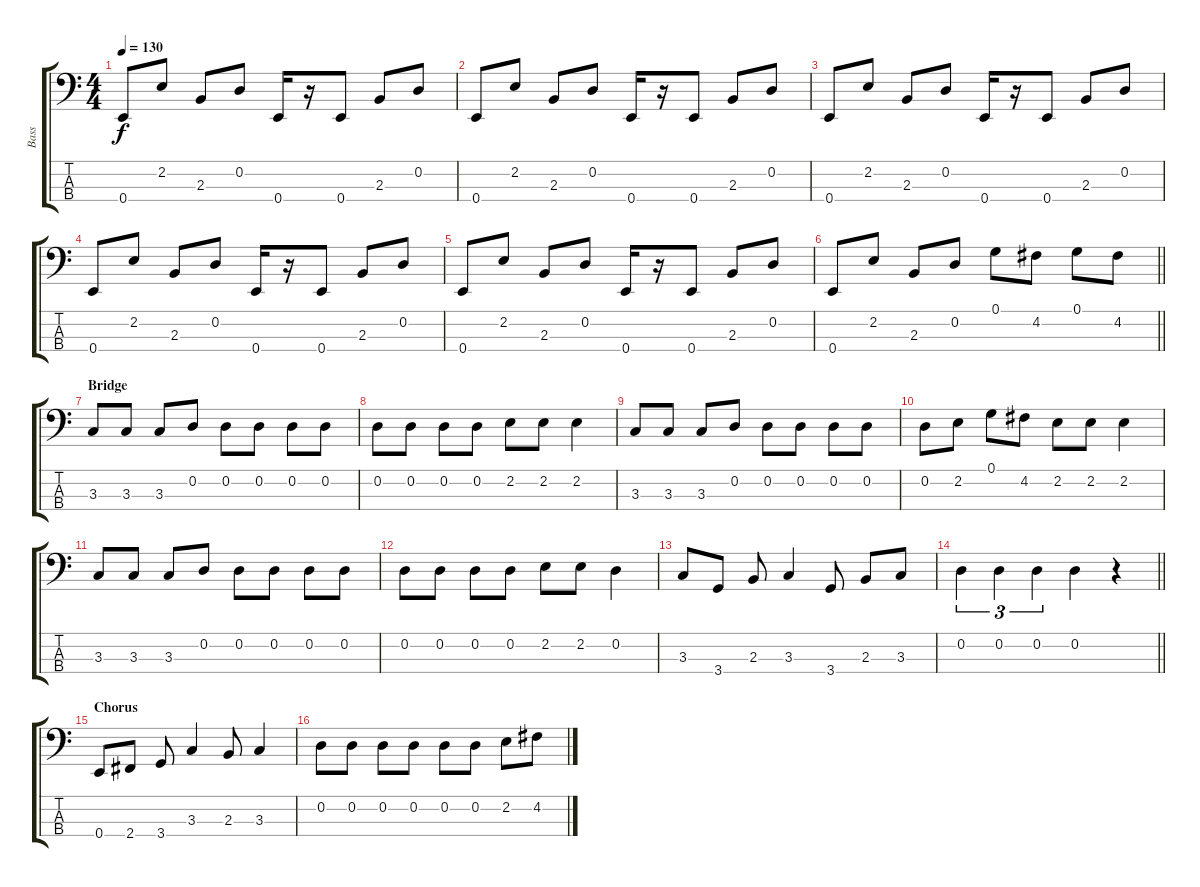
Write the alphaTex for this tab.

\track ("Bass" "Bass") {instrument electricbassfinger}
\staff {score tabs}
\tuning (G2 D2 A1 E1) {hide}
\ts (4 4)
\tempo 130
\clef f4
\ks c
0.4.8{dy f} 2.2.8 2.3.8 0.2.8 0.4.16 r.16 0.4.8 2.3.8 0.2.8 |
0.4.8 2.2.8 2.3.8 0.2.8 0.4.16 r.16 0.4.8 2.3.8 0.2.8 |
0.4.8 2.2.8 2.3.8 0.2.8 0.4.16 r.16 0.4.8 2.3.8 0.2.8 |
0.4.8 2.2.8 2.3.8 0.2.8 0.4.16 r.16 0.4.8 2.3.8 0.2.8 |
0.4.8 2.2.8 2.3.8 0.2.8 0.4.16 r.16 0.4.8 2.3.8 0.2.8 |
\barLineRight lightlight
0.4.8 2.2.8 2.3.8 0.2.8 0.1.8 4.2.8 0.1.8 4.2.8 |
\section ("" "Bridge")
3.3.8 3.3.8 3.3.8 0.2.8 0.2.8 0.2.8 0.2.8 0.2.8 |
0.2.8 0.2.8 0.2.8 0.2.8 2.2.8 2.2.8 2.2.4 |
3.3.8 3.3.8 3.3.8 0.2.8 0.2.8 0.2.8 0.2.8 0.2.8 |
0.2.8 2.2.8 0.1.8 4.2.8 2.2.8 2.2.8 2.2.4 |
3.3.8 3.3.8 3.3.8 0.2.8 0.2.8 0.2.8 0.2.8 0.2.8 |
0.2.8 0.2.8 0.2.8 0.2.8 2.2.8 2.2.8 0.2.4 |
3.3.8 3.4.8 2.3.8 3.3.4 3.4.8 2.3.8 3.3.8 |
\barLineRight lightlight
0.2.4{tu (3 2)} 0.2.4{tu (3 2)} 0.2.4{tu (3 2)} 0.2.4 r.4 |
\section ("" "Chorus")
0.4.8 2.4.8 3.4.8 3.3.4 2.3.8 3.3.4 |
0.2.8 0.2.8 0.2.8 0.2.8 0.2.8 0.2.8 2.2.8 4.2.8
